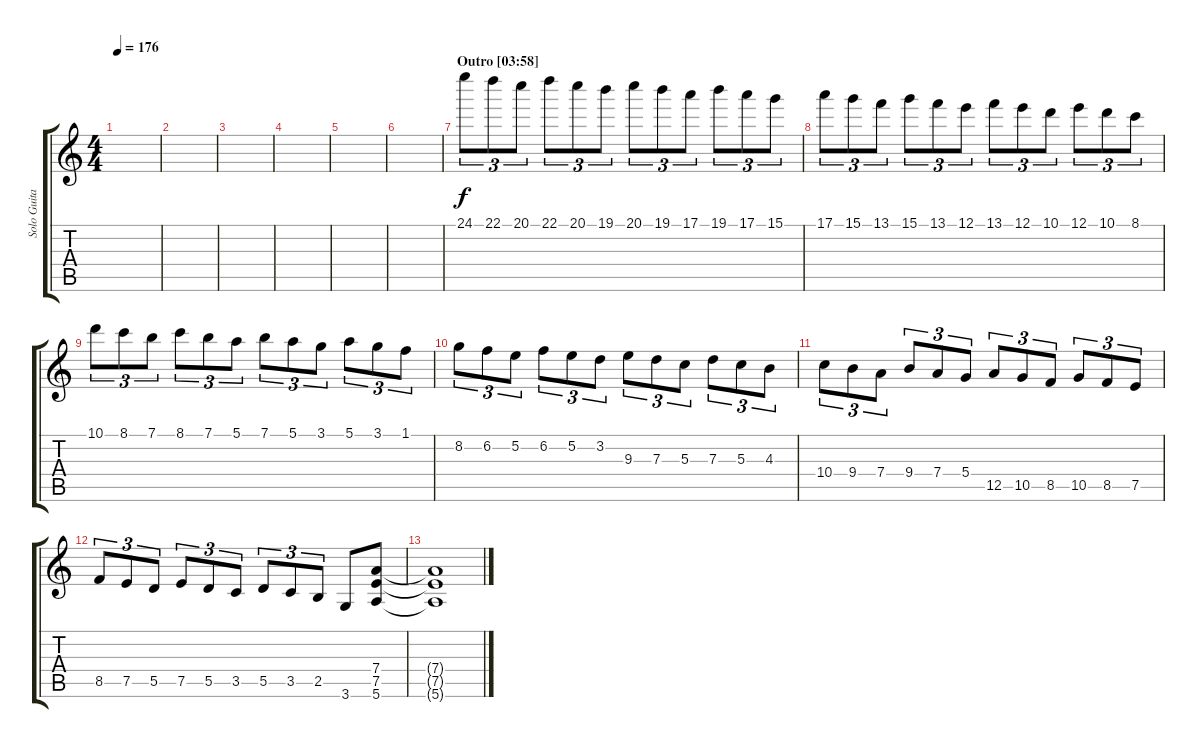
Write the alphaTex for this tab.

\track ("Solo Guitar" "Solo Guita") {instrument overdrivenguitar}
\staff {score tabs}
\tuning (E4 B3 G3 D3 A2 E2) {hide}
\ts (4 4)
\tempo 176
\clef g2
\ks c
|
|
|
|
|
|
\section ("" "Outro [03:58]")
24.1.8{tu (3 2)} 22.1.8{tu (3 2)} 20.1.8{tu (3 2)} 22.1.8{tu (3 2)} 20.1.8{tu (3 2)} 19.1.8{tu (3 2)} 20.1.8{tu (3 2)} 19.1.8{tu (3 2)} 17.1.8{tu (3 2)} 19.1.8{tu (3 2)} 17.1.8{tu (3 2)} 15.1.8{tu (3 2)} |
17.1.8{tu (3 2)} 15.1.8{tu (3 2)} 13.1.8{tu (3 2)} 15.1.8{tu (3 2)} 13.1.8{tu (3 2)} 12.1.8{tu (3 2)} 13.1.8{tu (3 2)} 12.1.8{tu (3 2)} 10.1.8{tu (3 2)} 12.1.8{tu (3 2)} 10.1.8{tu (3 2)} 8.1.8{tu (3 2)} |
10.1.8{tu (3 2)} 8.1.8{tu (3 2)} 7.1.8{tu (3 2)} 8.1.8{tu (3 2)} 7.1.8{tu (3 2)} 5.1.8{tu (3 2)} 7.1.8{tu (3 2)} 5.1.8{tu (3 2)} 3.1.8{tu (3 2)} 5.1.8{tu (3 2)} 3.1.8{tu (3 2)} 1.1.8{tu (3 2)} |
8.2.8{tu (3 2)} 6.2.8{tu (3 2)} 5.2.8{tu (3 2)} 6.2.8{tu (3 2)} 5.2.8{tu (3 2)} 3.2.8{tu (3 2)} 9.3.8{tu (3 2)} 7.3.8{tu (3 2)} 5.3.8{tu (3 2)} 7.3.8{tu (3 2)} 5.3.8{tu (3 2)} 4.3.8{tu (3 2)} |
10.4.8{tu (3 2)} 9.4.8{tu (3 2)} 7.4.8{tu (3 2)} 9.4.8{tu (3 2)} 7.4.8{tu (3 2)} 5.4.8{tu (3 2)} 12.5.8{tu (3 2)} 10.5.8{tu (3 2)} 8.5.8{tu (3 2)} 10.5.8{tu (3 2)} 8.5.8{tu (3 2)} 7.5.8{tu (3 2)} |
8.5.8{tu (3 2)} 7.5.8{tu (3 2)} 5.5.8{tu (3 2)} 7.5.8{tu (3 2)} 5.5.8{tu (3 2)} 3.5.8{tu (3 2)} 5.5.8{tu (3 2)} 3.5.8{tu (3 2)} 2.5.8{tu (3 2)} 3.6.8 (7.4 7.5 5.6).8 |
(7.4{t} 7.5{t} 5.6{t}).1
